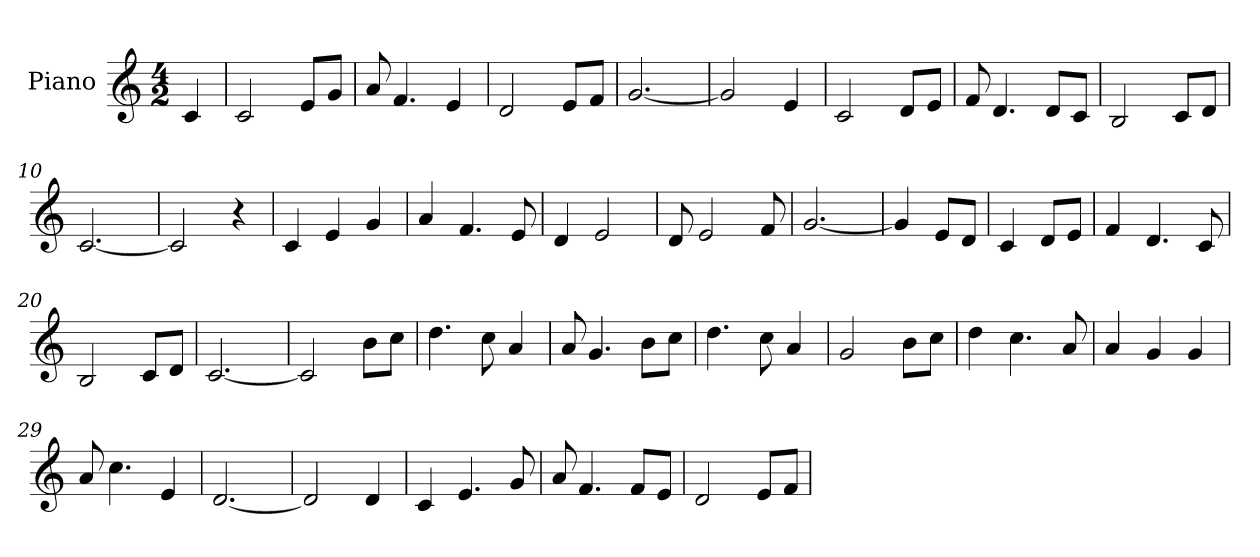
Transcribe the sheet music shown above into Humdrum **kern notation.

**kern
*part1
*staff1
*I"Piano
*I'Pno
*clefG2
*k[]
*M4/2
=1
4c/
=2
2c/
8e/L
8g/J
=3
8a/
4.f/
4e/
=4
2d/
8e/L
8f/J
=5
[2.g/
=6
2g/]
4e/
=7
2c/
8d/L
8e/J
=8
8f/
4.d/
8d/L
8c/J
=9
2B/
8c/L
8d/J
=10
[2.c/
=11
2c/]
4r
=12
4c/
4e/
4g/
!!LO:LB:g=z
=13
4a/
4.f/
8e/
=14
4d/
2e/
=15
8d/
2e/
8f/
=16
[2.g/
=17
4g/]
8e/L
8d/J
=18
4c/
8d/L
8e/J
=19
4f/
4.d/
8c/
=20
2B/
8c/L
8d/J
=21
[2.c/
=22
2c/]
8b\L
8cc\J
=23
4.dd\
8cc\
4a/
!!LO:LB:g=z
=24
8a/
4.g/
8b\L
8cc\J
=25
4.dd\
8cc\
4a/
=26
2g/
8b\L
8cc\J
=27
4dd\
4.cc\
8a/
=28
4a/
4g/
4g/
=29
8a/
4.cc\
4e/
=30
[2.d/
=31
2d/]
4d/
=32
4c/
4.e/
8g/
=33
8a/
4.f/
8f/L
8e/J
!!LO:LB:g=z
=34
2d/
8e/L
8f/J
=
*-
